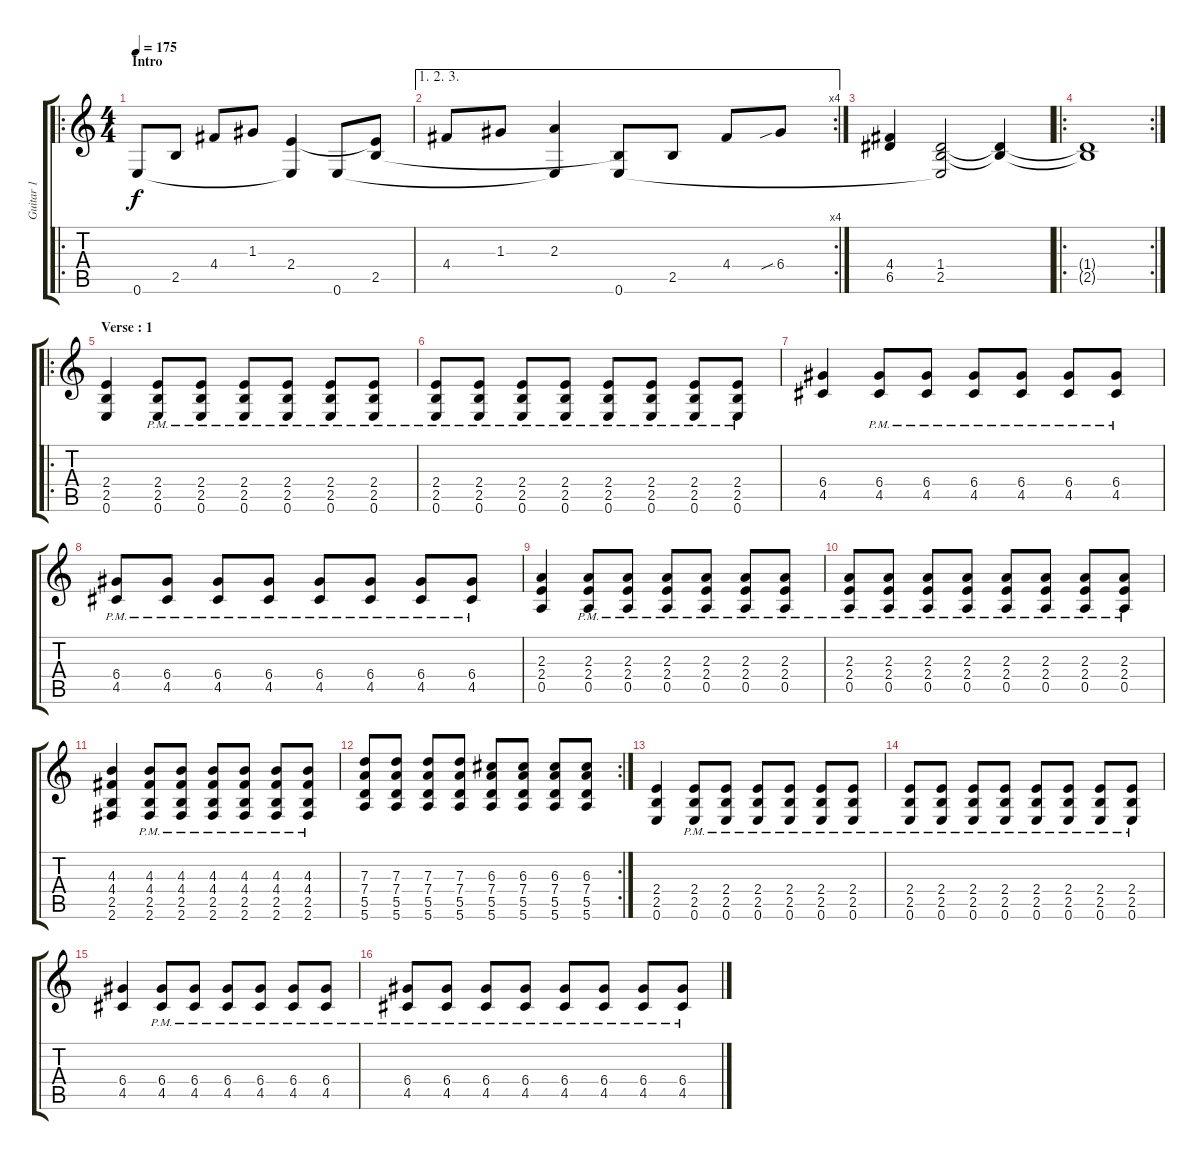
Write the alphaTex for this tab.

\track ("Guitar 1" "Guitar 1") {instrument acousticguitarsteel}
\staff {score tabs}
\tuning (E4 B3 G3 D3 A2 E2) {hide}
\ro
\ts (4 4)
\section ("" "Intro")
\tempo 175
\clef g2
\ks c
0.6.8{dy f instrument acousticguitarsteel} 2.5.8 4.4.8 1.3.8 (2.4 0.6{t}).4 0.6.8 (2.4{t} 2.5).8 |
\ae (1 2 3)
\rc 4
4.4.8 1.3.8 (2.3 0.6{t}).4 (2.5{t} 0.6).8 2.5.8 4.4.8 6.4{sib}.8 |
(4.4 6.5).4 (1.4 2.5 0.6{t}).2 (1.4{t} 2.5{t}).4 |
\ro
\rc 2
(1.4{t} 2.5{t}).1 |
\ro
\section ("" "Verse : 1")
(2.4 2.5 0.6).4 (2.4{pm} 2.5{pm} 0.6{pm}).8 (2.4{pm} 2.5{pm} 0.6{pm}).8 (2.4{pm} 2.5{pm} 0.6{pm}).8 (2.4{pm} 2.5{pm} 0.6{pm}).8 (2.4{pm} 2.5{pm} 0.6{pm}).8 (2.4{pm} 2.5{pm} 0.6{pm}).8 |
(2.4{pm} 2.5{pm} 0.6{pm}).8 (2.4{pm} 2.5{pm} 0.6{pm}).8 (2.4{pm} 2.5{pm} 0.6{pm}).8 (2.4{pm} 2.5{pm} 0.6{pm}).8 (2.4{pm} 2.5{pm} 0.6{pm}).8 (2.4{pm} 2.5{pm} 0.6{pm}).8 (2.4{pm} 2.5{pm} 0.6{pm}).8 (2.4{pm} 2.5{pm} 0.6{pm}).8 |
(6.4 4.5).4 (6.4{pm} 4.5{pm}).8 (6.4{pm} 4.5{pm}).8 (6.4{pm} 4.5{pm}).8 (6.4{pm} 4.5{pm}).8 (6.4{pm} 4.5{pm}).8 (6.4{pm} 4.5{pm}).8 |
(6.4{pm} 4.5{pm}).8 (6.4{pm} 4.5{pm}).8 (6.4{pm} 4.5{pm}).8 (6.4{pm} 4.5{pm}).8 (6.4{pm} 4.5{pm}).8 (6.4{pm} 4.5{pm}).8 (6.4{pm} 4.5{pm}).8 (6.4{pm} 4.5{pm}).8 |
(2.3 2.4 0.5).4 (2.3{pm} 2.4{pm} 0.5{pm}).8 (2.3{pm} 2.4{pm} 0.5{pm}).8 (2.3{pm} 2.4{pm} 0.5{pm}).8 (2.3{pm} 2.4{pm} 0.5{pm}).8 (2.3{pm} 2.4{pm} 0.5{pm}).8 (2.3{pm} 2.4{pm} 0.5{pm}).8 |
(2.3{pm} 2.4{pm} 0.5{pm}).8 (2.3{pm} 2.4{pm} 0.5{pm}).8 (2.3{pm} 2.4{pm} 0.5{pm}).8 (2.3{pm} 2.4{pm} 0.5{pm}).8 (2.3{pm} 2.4{pm} 0.5{pm}).8 (2.3{pm} 2.4{pm} 0.5{pm}).8 (2.3{pm} 2.4{pm} 0.5{pm}).8 (2.3{pm} 2.4{pm} 0.5{pm}).8 |
(4.3 4.4 2.5 2.6).4 (4.3{pm} 4.4{pm} 2.5{pm} 2.6{pm}).8 (4.3{pm} 4.4{pm} 2.5{pm} 2.6{pm}).8 (4.3{pm} 4.4{pm} 2.5{pm} 2.6{pm}).8 (4.3{pm} 4.4{pm} 2.5{pm} 2.6{pm}).8 (4.3{pm} 4.4{pm} 2.5{pm} 2.6{pm}).8 (4.3{pm} 4.4{pm} 2.5{pm} 2.6{pm}).8 |
\rc 2
(7.3 7.4 5.5 5.6).8 (7.3 7.4 5.5 5.6).8 (7.3 7.4 5.5 5.6).8 (7.3 7.4 5.5 5.6).8 (6.3 7.4 5.5 5.6).8 (6.3 7.4 5.5 5.6).8 (6.3 7.4 5.5 5.6).8 (6.3 7.4 5.5 5.6).8 |
(2.4 2.5 0.6).4 (2.4{pm} 2.5{pm} 0.6{pm}).8 (2.4{pm} 2.5{pm} 0.6{pm}).8 (2.4{pm} 2.5{pm} 0.6{pm}).8 (2.4{pm} 2.5{pm} 0.6{pm}).8 (2.4{pm} 2.5{pm} 0.6{pm}).8 (2.4{pm} 2.5{pm} 0.6{pm}).8 |
(2.4{pm} 2.5{pm} 0.6{pm}).8 (2.4{pm} 2.5{pm} 0.6{pm}).8 (2.4{pm} 2.5{pm} 0.6{pm}).8 (2.4{pm} 2.5{pm} 0.6{pm}).8 (2.4{pm} 2.5{pm} 0.6{pm}).8 (2.4{pm} 2.5{pm} 0.6{pm}).8 (2.4{pm} 2.5{pm} 0.6{pm}).8 (2.4{pm} 2.5{pm} 0.6{pm}).8 |
(6.4 4.5).4 (6.4{pm} 4.5{pm}).8 (6.4{pm} 4.5{pm}).8 (6.4{pm} 4.5{pm}).8 (6.4{pm} 4.5{pm}).8 (6.4{pm} 4.5{pm}).8 (6.4{pm} 4.5{pm}).8 |
(6.4{pm} 4.5{pm}).8 (6.4{pm} 4.5{pm}).8 (6.4{pm} 4.5{pm}).8 (6.4{pm} 4.5{pm}).8 (6.4{pm} 4.5{pm}).8 (6.4{pm} 4.5{pm}).8 (6.4{pm} 4.5{pm}).8 (6.4{pm} 4.5{pm}).8
